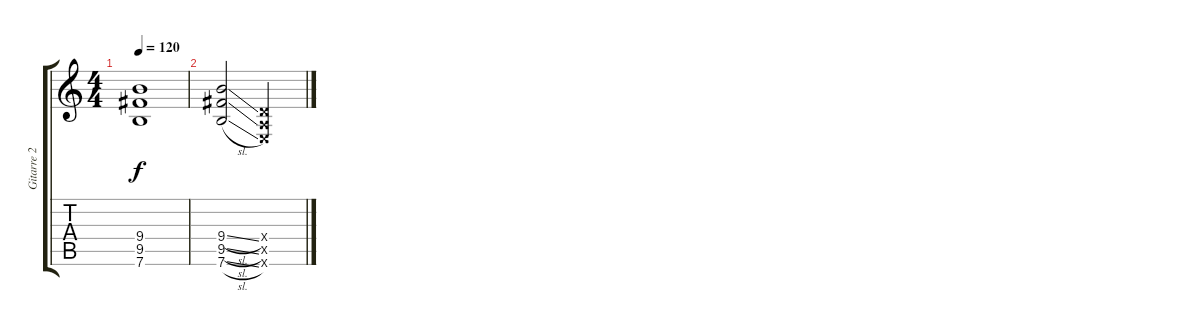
\track ("Gitarre 2" "Gitarre 2") {instrument overdrivenguitar}
\staff {score tabs}
\tuning (E4 B3 G3 D3 A2 E2) {hide}
\ts (4 4)
\tempo 120
\clef g2
\ks c
(9.4 9.5 7.6).1{dy f} |
(9.4{sl} 9.5{sl} 7.6{sl}).2 (0.4{x} 0.5{x} 0.6{x}).2
